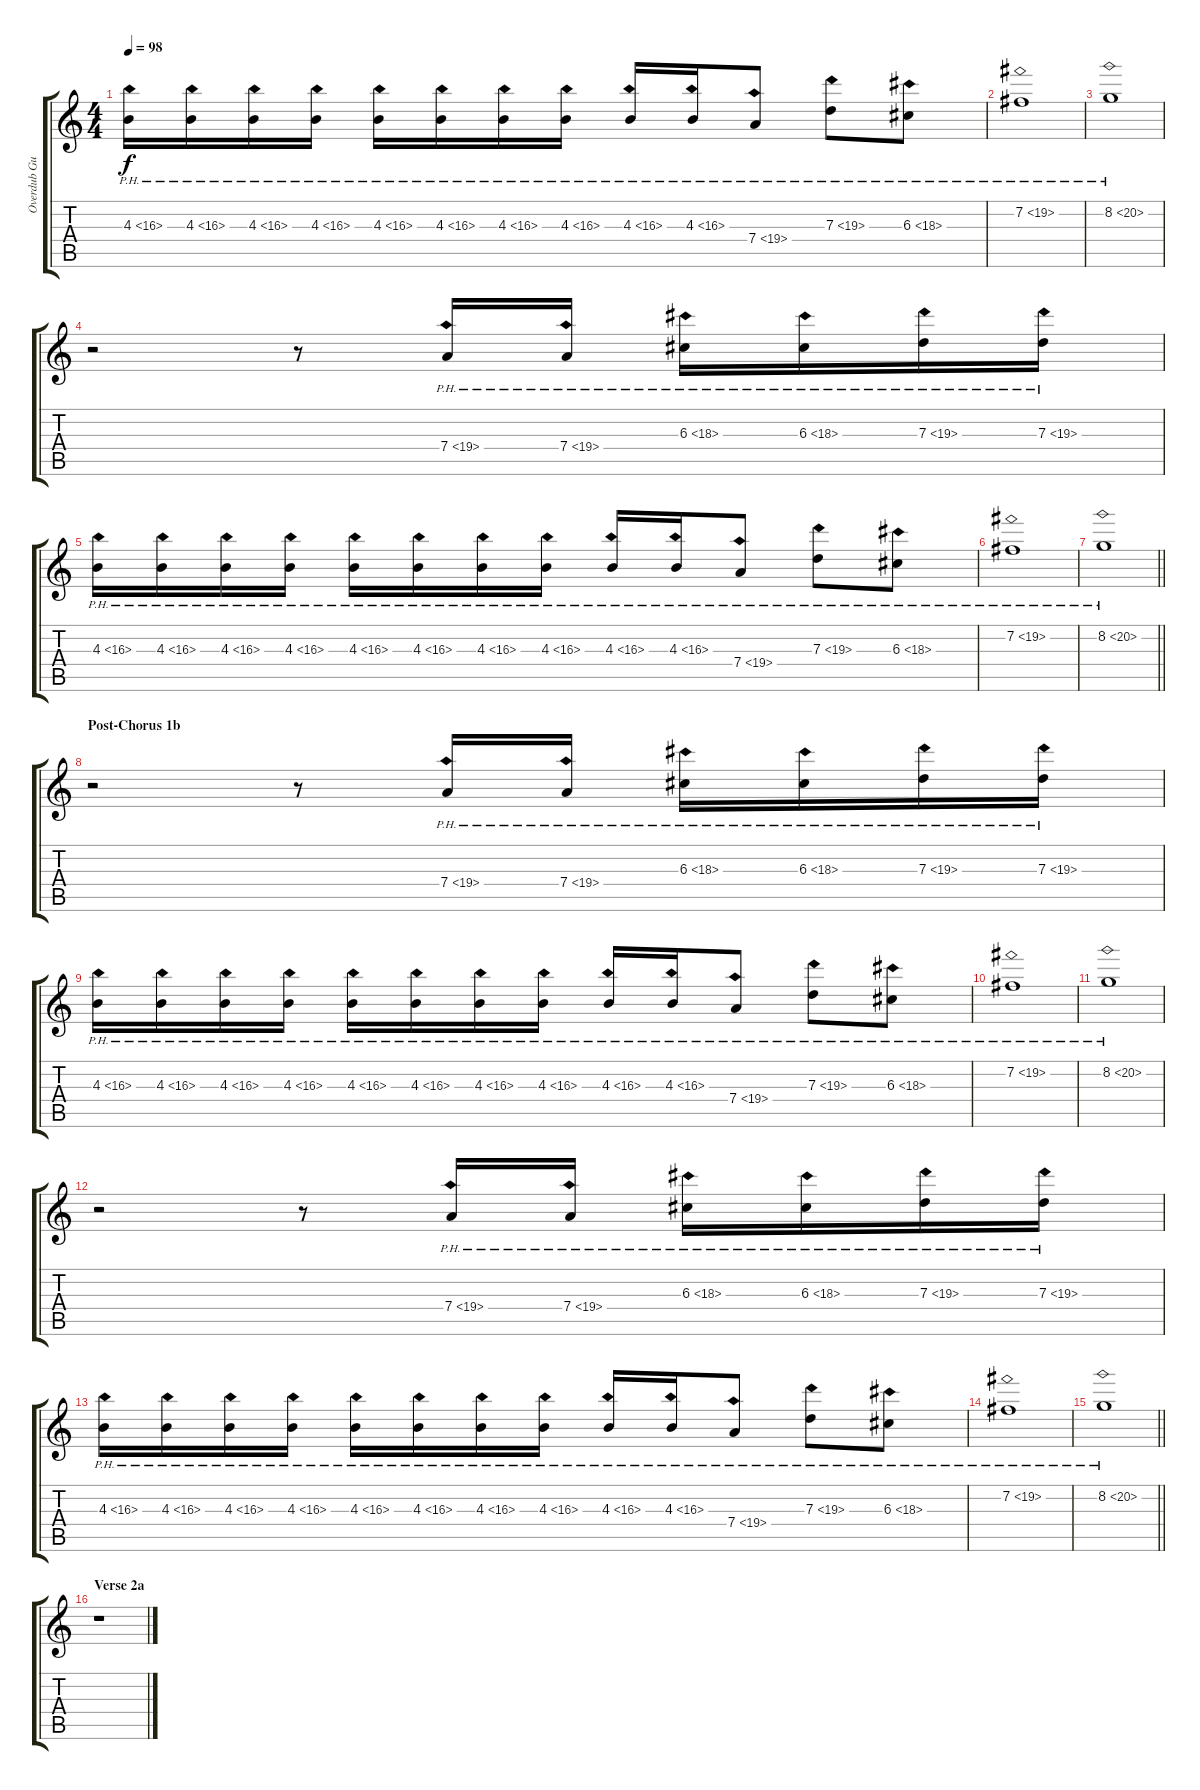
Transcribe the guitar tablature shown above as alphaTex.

\track ("Overdub Guitar" "Overdub Gu") {instrument overdrivenguitar}
\staff {score tabs}
\tuning (E4 B3 G3 D3 A2 E2) {hide}
\ts (4 4)
\tempo 98
\clef g2
\ks c
4.3{ph 12}.16{dy f} 4.3{ph 12}.16 4.3{ph 12}.16 4.3{ph 12}.16 4.3{ph 12}.16 4.3{ph 12}.16 4.3{ph 12}.16 4.3{ph 12}.16 4.3{ph 12}.16 4.3{ph 12}.16 7.4{ph 12}.8 7.3{ph 12}.8 6.3{ph 12}.8 |
7.2{ph 12}.1 |
8.2{ph 12}.1 |
r.2 r.8 7.4{ph 12}.16 7.4{ph 12}.16 6.3{ph 12}.16 6.3{ph 12}.16 7.3{ph 12}.16 7.3{ph 12}.16 |
4.3{ph 12}.16 4.3{ph 12}.16 4.3{ph 12}.16 4.3{ph 12}.16 4.3{ph 12}.16 4.3{ph 12}.16 4.3{ph 12}.16 4.3{ph 12}.16 4.3{ph 12}.16 4.3{ph 12}.16 7.4{ph 12}.8 7.3{ph 12}.8 6.3{ph 12}.8 |
7.2{ph 12}.1 |
\barLineRight lightlight
8.2{ph 12}.1 |
\section ("" "Post-Chorus 1b")
r.2 r.8 7.4{ph 12}.16 7.4{ph 12}.16 6.3{ph 12}.16 6.3{ph 12}.16 7.3{ph 12}.16 7.3{ph 12}.16 |
4.3{ph 12}.16 4.3{ph 12}.16 4.3{ph 12}.16 4.3{ph 12}.16 4.3{ph 12}.16 4.3{ph 12}.16 4.3{ph 12}.16 4.3{ph 12}.16 4.3{ph 12}.16 4.3{ph 12}.16 7.4{ph 12}.8 7.3{ph 12}.8 6.3{ph 12}.8 |
7.2{ph 12}.1 |
8.2{ph 12}.1 |
r.2 r.8 7.4{ph 12}.16 7.4{ph 12}.16 6.3{ph 12}.16 6.3{ph 12}.16 7.3{ph 12}.16 7.3{ph 12}.16 |
4.3{ph 12}.16 4.3{ph 12}.16 4.3{ph 12}.16 4.3{ph 12}.16 4.3{ph 12}.16 4.3{ph 12}.16 4.3{ph 12}.16 4.3{ph 12}.16 4.3{ph 12}.16 4.3{ph 12}.16 7.4{ph 12}.8 7.3{ph 12}.8 6.3{ph 12}.8 |
7.2{ph 12}.1 |
\barLineRight lightlight
8.2{ph 12}.1 |
\section ("" "Verse 2a")
r.1
